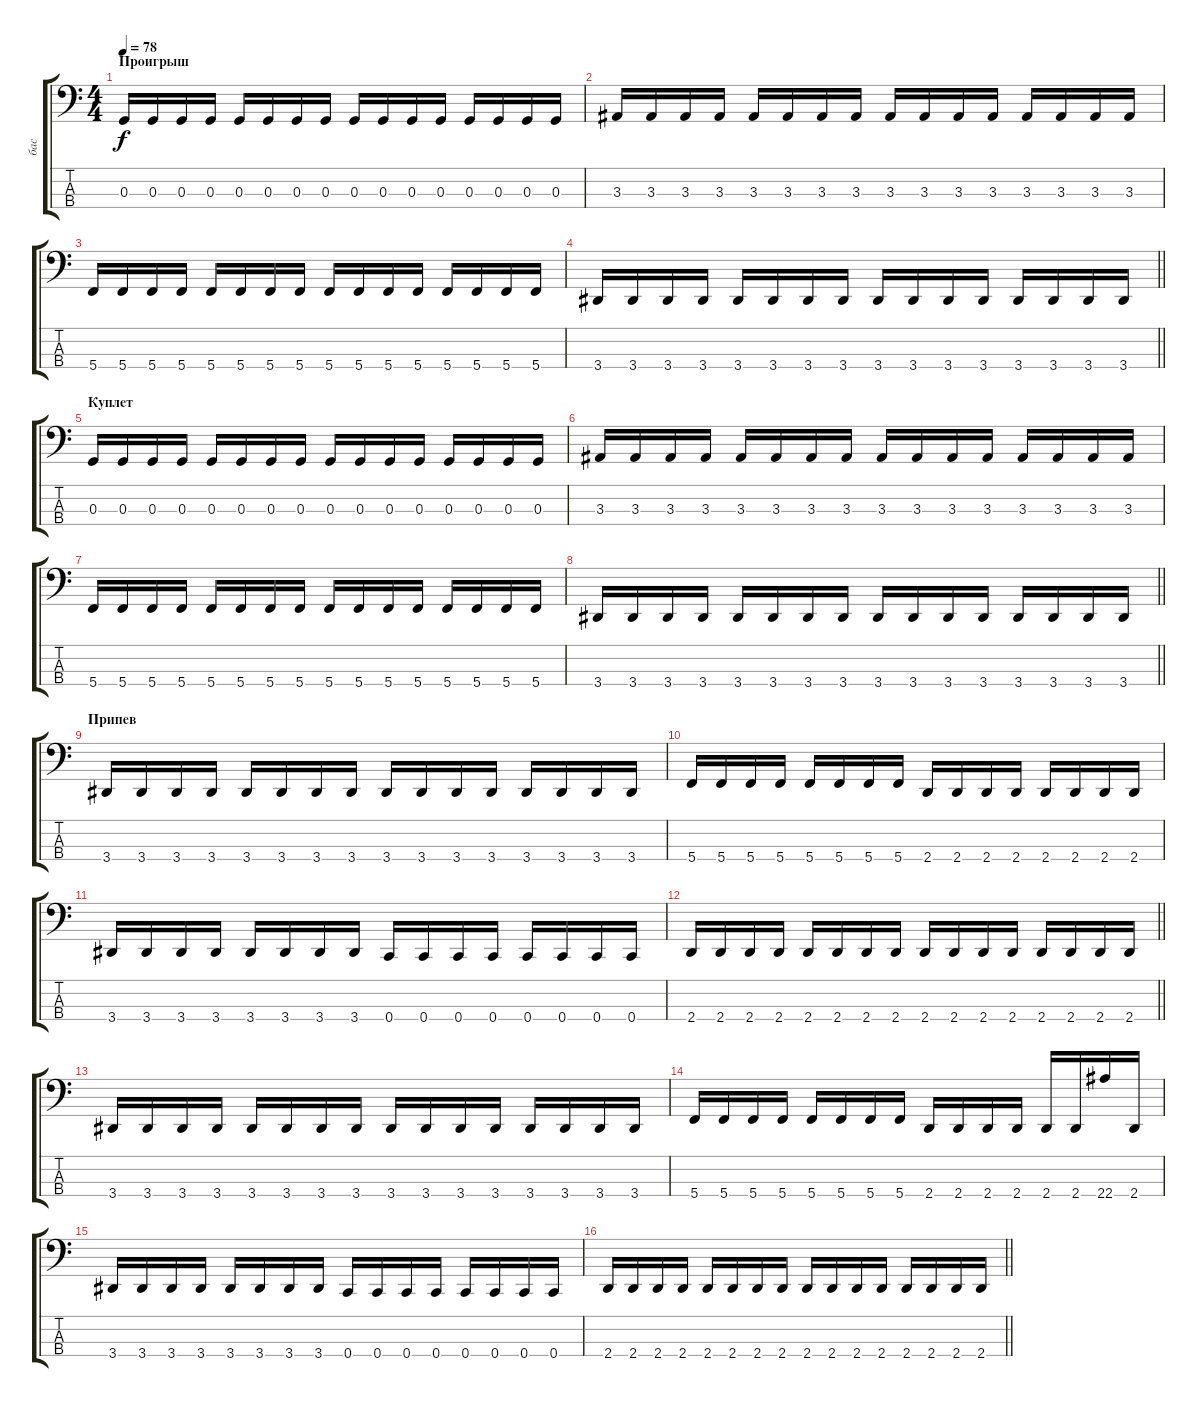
\track ("бас" "бас") {instrument electricbassfinger}
\staff {score tabs}
\tuning (F2 C2 G1 C1) {hide}
\ts (4 4)
\section ("" "Проигрыш")
\tempo 78
\clef f4
\ks c
0.3.16{dy f} 0.3.16 0.3.16 0.3.16 0.3.16 0.3.16 0.3.16 0.3.16 0.3.16 0.3.16 0.3.16 0.3.16 0.3.16 0.3.16 0.3.16 0.3.16 |
3.3.16 3.3.16 3.3.16 3.3.16 3.3.16 3.3.16 3.3.16 3.3.16 3.3.16 3.3.16 3.3.16 3.3.16 3.3.16 3.3.16 3.3.16 3.3.16 |
5.4.16 5.4.16 5.4.16 5.4.16 5.4.16 5.4.16 5.4.16 5.4.16 5.4.16 5.4.16 5.4.16 5.4.16 5.4.16 5.4.16 5.4.16 5.4.16 |
\barLineRight lightlight
3.4.16 3.4.16 3.4.16 3.4.16 3.4.16 3.4.16 3.4.16 3.4.16 3.4.16 3.4.16 3.4.16 3.4.16 3.4.16 3.4.16 3.4.16 3.4.16 |
\section ("" "Куплет")
0.3.16 0.3.16 0.3.16 0.3.16 0.3.16 0.3.16 0.3.16 0.3.16 0.3.16 0.3.16 0.3.16 0.3.16 0.3.16 0.3.16 0.3.16 0.3.16 |
3.3.16 3.3.16 3.3.16 3.3.16 3.3.16 3.3.16 3.3.16 3.3.16 3.3.16 3.3.16 3.3.16 3.3.16 3.3.16 3.3.16 3.3.16 3.3.16 |
5.4.16 5.4.16 5.4.16 5.4.16 5.4.16 5.4.16 5.4.16 5.4.16 5.4.16 5.4.16 5.4.16 5.4.16 5.4.16 5.4.16 5.4.16 5.4.16 |
\barLineRight lightlight
3.4.16 3.4.16 3.4.16 3.4.16 3.4.16 3.4.16 3.4.16 3.4.16 3.4.16 3.4.16 3.4.16 3.4.16 3.4.16 3.4.16 3.4.16 3.4.16 |
\section ("" "Припев")
3.4.16 3.4.16 3.4.16 3.4.16 3.4.16 3.4.16 3.4.16 3.4.16 3.4.16 3.4.16 3.4.16 3.4.16 3.4.16 3.4.16 3.4.16 3.4.16 |
5.4.16 5.4.16 5.4.16 5.4.16 5.4.16 5.4.16 5.4.16 5.4.16 2.4.16 2.4.16 2.4.16 2.4.16 2.4.16 2.4.16 2.4.16 2.4.16 |
3.4.16 3.4.16 3.4.16 3.4.16 3.4.16 3.4.16 3.4.16 3.4.16 0.4.16 0.4.16 0.4.16 0.4.16 0.4.16 0.4.16 0.4.16 0.4.16 |
\barLineRight lightlight
2.4.16 2.4.16 2.4.16 2.4.16 2.4.16 2.4.16 2.4.16 2.4.16 2.4.16 2.4.16 2.4.16 2.4.16 2.4.16 2.4.16 2.4.16 2.4.16 |
3.4.16 3.4.16 3.4.16 3.4.16 3.4.16 3.4.16 3.4.16 3.4.16 3.4.16 3.4.16 3.4.16 3.4.16 3.4.16 3.4.16 3.4.16 3.4.16 |
5.4.16 5.4.16 5.4.16 5.4.16 5.4.16 5.4.16 5.4.16 5.4.16 2.4.16 2.4.16 2.4.16 2.4.16 2.4.16 2.4.16 22.4.16 2.4.16 |
3.4.16 3.4.16 3.4.16 3.4.16 3.4.16 3.4.16 3.4.16 3.4.16 0.4.16 0.4.16 0.4.16 0.4.16 0.4.16 0.4.16 0.4.16 0.4.16 |
\barLineRight lightlight
2.4.16 2.4.16 2.4.16 2.4.16 2.4.16 2.4.16 2.4.16 2.4.16 2.4.16 2.4.16 2.4.16 2.4.16 2.4.16 2.4.16 2.4.16 2.4.16
